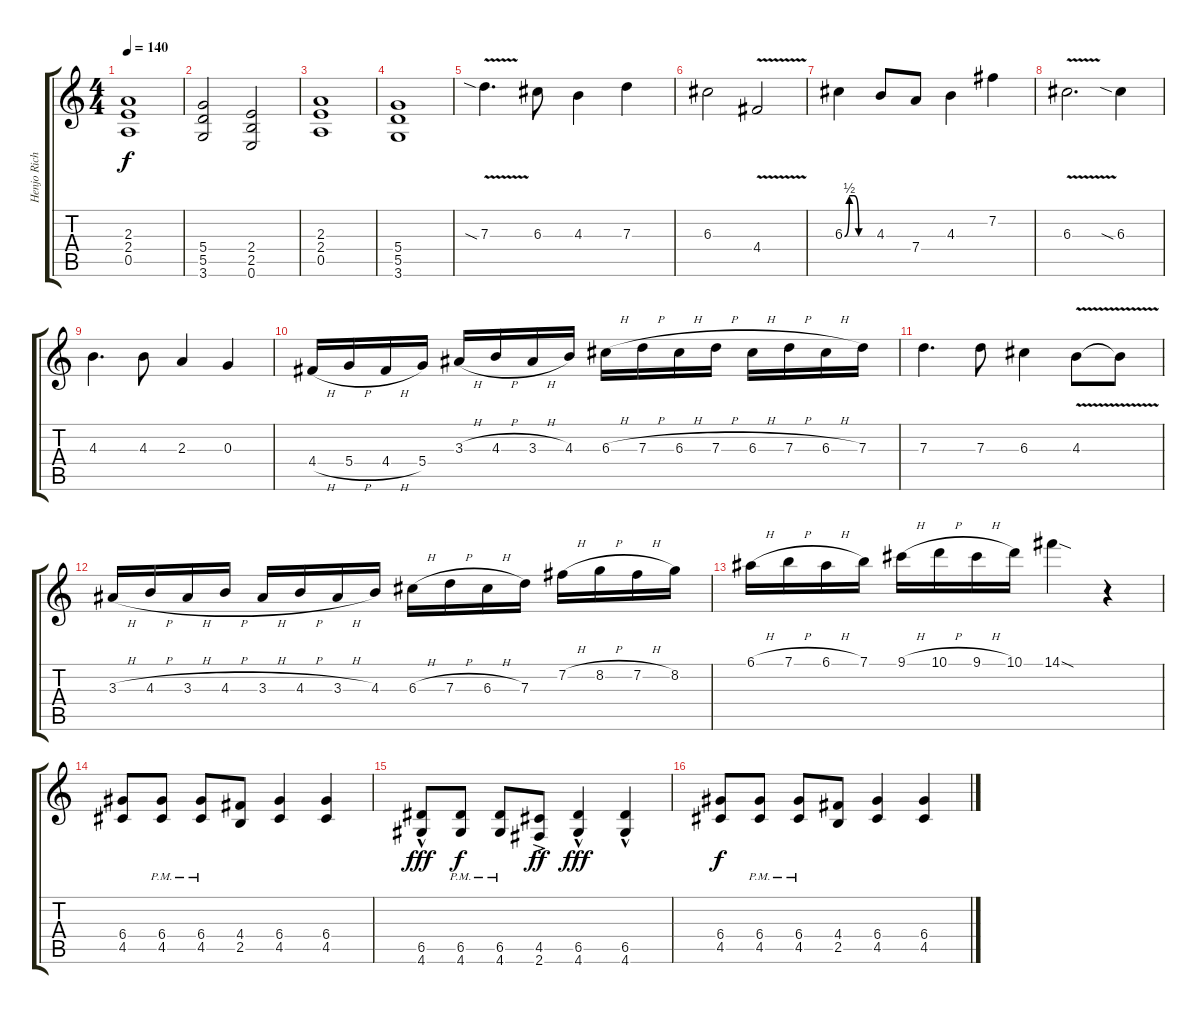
\track ("Henjo Richter" "Henjo Rich") {instrument distortionguitar}
\staff {score tabs}
\tuning (E4 B3 G3 D3 A2 E2) {hide}
\ts (4 4)
\tempo 140
\clef g2
\ks c
(2.3 2.4 0.5).1{dy f} |
(5.4 5.5 3.6).2 (2.4 2.5 0.6).2 |
(2.3 2.4 0.5).1 |
(5.4 5.5 3.6).1 |
7.3{v sia}.4{d volume 16} 6.3.8 4.3.4 7.3.4 |
6.3.2 4.4{v}.2 |
6.3{be (custom 0 0 10 2 20 2 30 0 60 0)}.4 4.3.8 7.4.8 4.3.4 7.2.4 |
6.3{v}.2{d} 6.3{sia}.4 |
4.3.4{d} 4.3.8 2.3.4 0.3.4 |
4.4{h}.16 5.4{h}.16 4.4{h}.16 5.4.16 3.3{h}.16 4.3{h}.16 3.3{h}.16 4.3.16 6.3{h}.16 7.3{h}.16 6.3{h}.16 7.3{h}.16 6.3{h}.16 7.3{h}.16 6.3{h}.16 7.3.16 |
7.3.4{d} 7.3.8 6.3.4 4.3{v}.8 4.3{t}.8 |
3.3{h}.16 4.3{h}.16 3.3{h}.16 4.3{h}.16 3.3{h}.16 4.3{h}.16 3.3{h}.16 4.3.16 6.3{h}.16 7.3{h}.16 6.3{h}.16 7.3.16 7.2{h}.16 8.2{h}.16 7.2{h}.16 8.2.16 |
6.1{h}.16 7.1{h}.16 6.1{h}.16 7.1.16 9.1{h}.16 10.1{h}.16 9.1{h}.16 10.1.16 14.1{sod}.4 r.4 |
(6.4 4.5).8{volume 13} (6.4 4.5{pm}).8 (6.4 4.5{pm}).8 (4.4 2.5).8 (6.4 4.5).4 (6.4 4.5).4 |
(6.5{hac} 4.6).8{dy fff} (6.5{pm} 4.6).8{dy f} (6.5{pm} 4.6).8 (4.5{ac} 2.6).8{dy ff} (6.5{hac} 4.6).4{dy fff} (6.5{hac} 4.6).4 |
(6.4 4.5).8{dy f} (6.4 4.5{pm}).8 (6.4 4.5{pm}).8 (4.4 2.5).8 (6.4 4.5).4 (6.4 4.5).4
